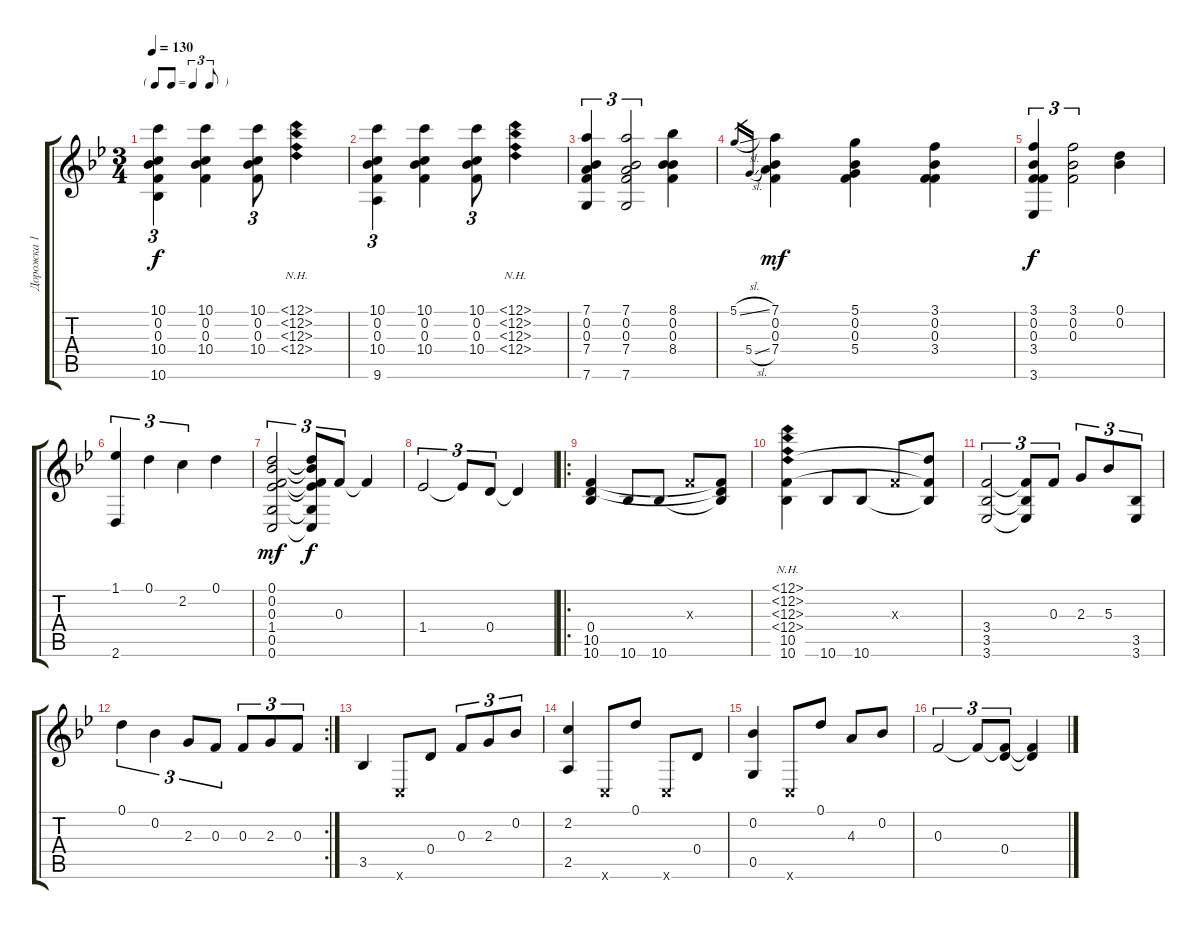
\track ("Дорожка 1" "Дорожка 1") {instrument acousticguitarsteel}
\staff {score tabs}
\tuning (D4 Bb3 F3 D3 G2 C2) {hide}
\ts (3 4)
\tf triplet8th
\tempo 130
\clef g2
\ks bb
(10.1 0.2 0.3 10.4 10.6).4{tu (3 2) dy f} (10.1 0.2 0.3 10.4).4 (10.1 0.2 0.3 10.4).8{tu (3 2)} (12.1{nh} 12.2{nh} 12.3{nh} 12.4{nh}).4 |
(10.1 0.2 0.3 10.4 9.6).4{tu (3 2)} (10.1 0.2 0.3 10.4).4 (10.1 0.2 0.3 10.4).8{tu (3 2)} (12.1{nh} 12.2{nh} 12.3{nh} 12.4{nh}).4 |
(7.1 0.2 0.3 7.4 7.6).4{tu (3 2)} (7.1 0.2 0.3 7.4 7.6).2{tu (3 2)} (8.1 0.2 0.3 8.4).4 |
5.1{sl}.16{gr} 5.4{sl}.16{gr} (7.1 0.2 0.3 7.4).4{dy mf} (5.1 0.2 0.3 5.4).4 (3.1 0.2 0.3 3.4).4 |
(3.1 0.2 0.3 3.4 3.6).4{tu (3 2) dy f} (3.1 0.2 0.3).2{tu (3 2)} (0.1 0.2).4 |
(1.1 2.6).4{tu (3 2)} 0.1.4{tu (3 2)} 2.2.4{tu (3 2)} 0.1.4 |
(0.1 0.2 0.3 1.4 0.5 0.6).2{tu (3 2) dy mf} (0.1{t} 0.2{t} 0.3{t} 1.4{t} 0.5{t} 0.6{t}).8{tu (3 2) dy f} 0.3.8{tu (3 2)} 0.3{t}.4 |
1.4.2{tu (3 2)} 1.4{t}.8{tu (3 2)} 0.4.8{tu (3 2)} 0.4{t}.4 |
\ro
(0.4 10.5 10.6).4 10.6.8 10.6.8 0.3{x}.8 (0.4{t} 10.5{t} 10.6{t}).8 |
(12.1{nh} 12.2{nh} 12.3{nh} 12.4{nh} 10.5 10.6).4 10.6.8 10.6.8 0.3{x}.8 (12.4{t} 10.5{t} 10.6{t}).8 |
(3.4 3.5 3.6).2{tu (3 2)} (3.4{t} 3.5{t} 3.6{t}).8{tu (3 2)} 0.3.8{tu (3 2)} 2.3.8{tu (3 2)} 5.3.8{tu (3 2)} (3.5 3.6).8{tu (3 2)} |
\rc 2
0.1.4{tu (3 2)} 0.2.4{tu (3 2)} 2.3.8{tu (3 2)} 0.3.8{tu (3 2)} 0.3.8{tu (3 2)} 2.3.8{tu (3 2)} 0.3.8{tu (3 2)} |
3.5.4 0.6{x}.8 0.4.8 0.3.8{tu (3 2)} 2.3.8{tu (3 2)} 0.2.8{tu (3 2)} |
(2.2 2.5).4 0.6{x}.8 0.1.8 0.6{x}.8 0.4.8 |
(0.2 0.5).4 0.6{x}.8 0.1.8 4.3.8 0.2.8 |
0.3.2{tu (3 2)} 0.3{t}.8{tu (3 2)} (0.3{t} 0.4).8{tu (3 2)} (0.3{t} 0.4{t}).4
